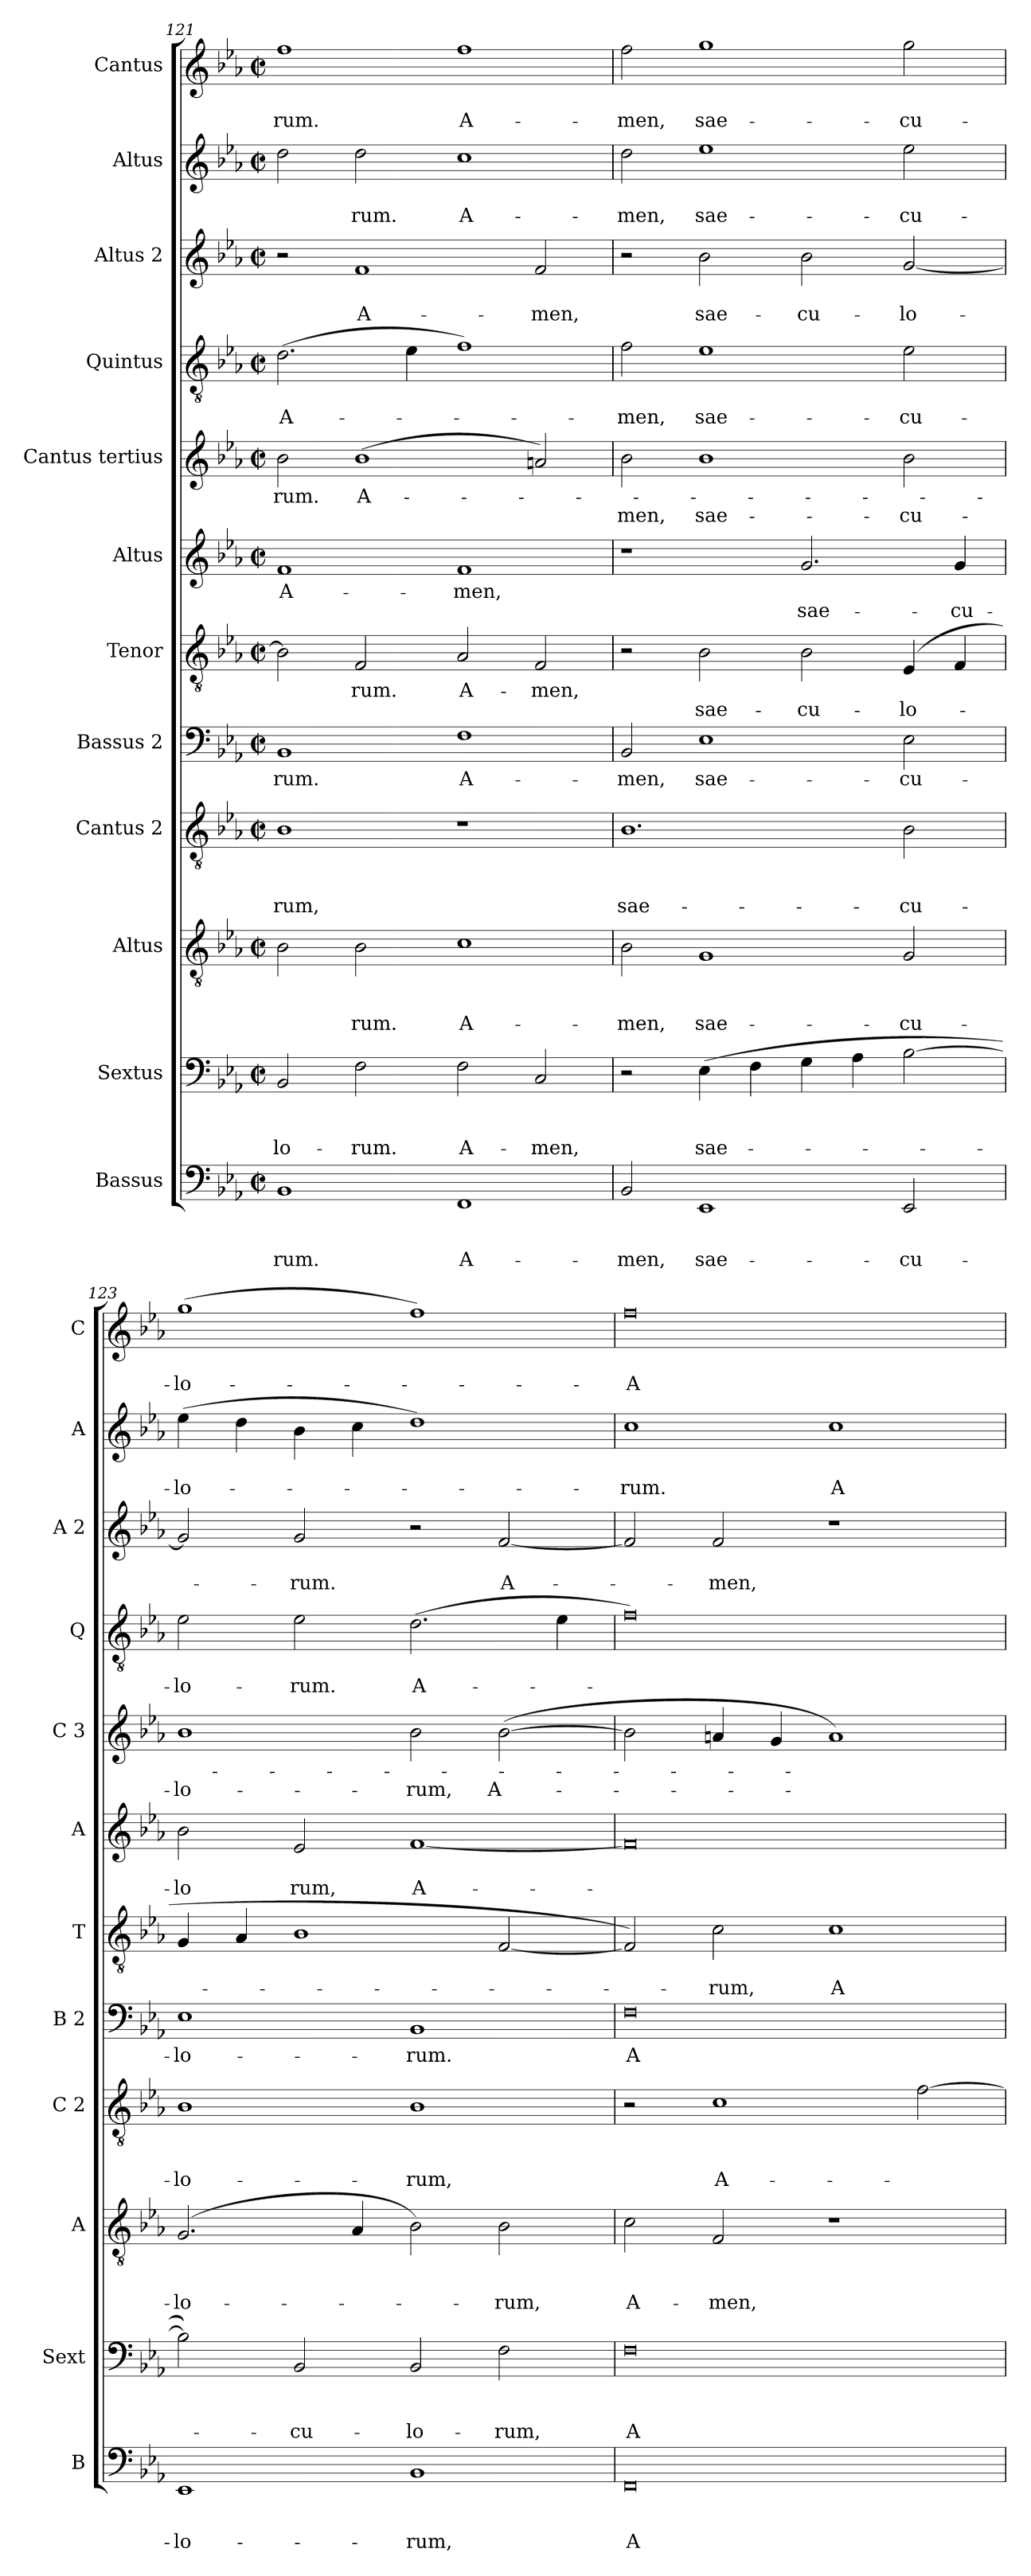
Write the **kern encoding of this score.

**kern	**text	**text	**text	**kern	**text	**text	**text	**kern	**text	**text	**text	**kern	**text	**text	**text	**kern	**text	**kern	**text	**text	**kern	**text	**text	**kern	**text	**text	**kern	**text	**text	**kern	**text	**text	**kern	**text	**text	**kern	**text	**text
*part12	*part12	*part12	*part12	*part11	*part11	*part11	*part11	*part10	*part10	*part10	*part10	*part9	*part9	*part9	*part9	*part8	*part8	*part7	*part7	*part7	*part6	*part6	*part6	*part5	*part5	*part5	*part4	*part4	*part4	*part3	*part3	*part3	*part2	*part2	*part2	*part1	*part1	*part1
*staff12	*staff12	*staff12	*staff12	*staff11	*staff11	*staff11	*staff11	*staff10	*staff10	*staff10	*staff10	*staff9	*staff9	*staff9	*staff9	*staff8	*staff8	*staff7	*staff7	*staff7	*staff6	*staff6	*staff6	*staff5	*staff5	*staff5	*staff4	*staff4	*staff4	*staff3	*staff3	*staff3	*staff2	*staff2	*staff2	*staff1	*staff1	*staff1
*I"Bassus	*	*	*	*I"Sextus	*	*	*	*I"Altus	*	*	*	*I"Cantus 2	*	*	*	*I"Bassus 2	*	*I"Tenor	*	*	*I"Altus	*	*	*I"Cantus  tertius	*	*	*I"Quintus	*	*	*I"Altus 2	*	*	*I"Altus	*	*	*I"Cantus	*	*
*I'B	*	*	*	*I'Sext	*	*	*	*I'A	*	*	*	*I'C 2	*	*	*	*I'B 2	*	*I'T	*	*	*I'A	*	*	*I'C 3	*	*	*I'Q	*	*	*I'A 2	*	*	*I'A	*	*	*I'C	*	*
*clefF4	*	*	*	*clefF4	*	*	*	*clefGv2	*	*	*	*clefGv2	*	*	*	*clefF4	*	*clefGv2	*	*	*clefG2	*	*	*clefG2	*	*	*clefGv2	*	*	*clefG2	*	*	*clefG2	*	*	*clefG2	*	*
*k[b-e-a-]	*	*	*	*k[b-e-a-]	*	*	*	*k[b-e-a-]	*	*	*	*k[b-e-a-]	*	*	*	*k[b-e-a-]	*	*k[b-e-a-]	*	*	*k[b-e-a-]	*	*	*k[b-e-a-]	*	*	*k[b-e-a-]	*	*	*k[b-e-a-]	*	*	*k[b-e-a-]	*	*	*k[b-e-a-]	*	*
*E-:	*	*	*	*E-:	*	*	*	*E-:	*	*	*	*E-:	*	*	*	*E-:	*	*E-:	*	*	*E-:	*	*	*E-:	*	*	*E-:	*	*	*E-:	*	*	*E-:	*	*	*E-:	*	*
*M2/2	*	*	*	*M2/2	*	*	*	*M2/2	*	*	*	*M2/2	*	*	*	*M2/2	*	*M2/2	*	*	*M2/2	*	*	*M2/2	*	*	*M2/2	*	*	*M2/2	*	*	*M2/2	*	*	*M2/2	*	*
*met(c|)	*	*	*	*met(c|)	*	*	*	*met(c|)	*	*	*	*met(c|)	*	*	*	*met(c|)	*	*met(c|)	*	*	*met(c|)	*	*	*met(c|)	*	*	*met(c|)	*	*	*met(c|)	*	*	*met(c|)	*	*	*met(c|)	*	*
=121	=121	=121	=121	=121	=121	=121	=121	=121	=121	=121	=121	=121	=121	=121	=121	=121	=121	=121	=121	=121	=121	=121	=121	=121	=121	=121	=121	=121	=121	=121	=121	=121	=121	=121	=121	=121	=121	=121
!	!	!	!LO:LY:b	!	!	!	!LO:LY:b	!	!	!	!	!	!	!	!LO:LY:b	!	!LO:LY:b	!	!	!	!	!LO:LY:b	!	!	!LO:LY:b	!	!	!	!LO:LY:b	!	!	!	!	!	!	!	!	!LO:LY:b
1BB-	.	.	-rum.	2BB-/	.	.	-lo-	2B-\	.	.	.	1B-	.	.	-rum,	1BB-	-rum.	2B-\]	.	.	1f	A-	.	2b-\	-rum.	.	(>2.d\	.	A-	2r	.	.	2dd\	.	.	1ff	.	-rum.
!	!	!	!	!	!	!	!LO:LY:b	!	!	!	!LO:LY:b	!	!	!	!	!	!	!	!LO:LY:b	!	!	!	!	!	!LO:LY:b	!	!	!	!	!	!	!LO:LY:b	!	!	!LO:LY:b	!	!	!
.	.	.	.	2F\	.	.	-rum.	2B-\	.	.	-rum.	.	.	.	.	.	.	2F/	-rum.	.	.	.	.	(>1b-	A-	.	.	.	.	1f	.	A-	2dd\	.	-rum.	.	.	.
.	.	.	.	.	.	.	.	.	.	.	.	.	.	.	.	.	.	.	.	.	.	.	.	.	.	.	4e-\	.	.	.	.	.	.	.	.	.	.	.
!	!	!	!LO:LY:b	!	!	!	!LO:LY:b	!	!	!	!LO:LY:b	!	!	!	!	!	!LO:LY:b	!	!LO:LY:b	!	!	!LO:LY:b	!	!	!	!	!	!	!	!	!	!	!	!	!LO:LY:b	!	!	!LO:LY:b
1FF	.	.	A-	2F\	.	.	A-	1c	.	.	A-	1r	.	.	.	1F	A-	2A-/	A-	.	1f	-men,	.	.	.	.	1f)	.	.	.	.	.	1cc	.	A-	1ff	.	A-
!	!	!	!	!	!	!	!LO:LY:b	!	!	!	!	!	!	!	!	!	!	!	!LO:LY:b	!	!	!	!	!	!	!	!	!	!	!	!	!LO:LY:b	!	!	!	!	!	!
.	.	.	.	2C/	.	.	-men,	.	.	.	.	.	.	.	.	.	.	2F/	-men,	.	.	.	.	2an/)	.	.	.	.	.	2f/	.	-men,	.	.	.	.	.	.
!!LO:PB:g=z
=122	=122	=122	=122	=122	=122	=122	=122	=122	=122	=122	=122	=122	=122	=122	=122	=122	=122	=122	=122	=122	=122	=122	=122	=122	=122	=122	=122	=122	=122	=122	=122	=122	=122	=122	=122	=122	=122	=122
!	!	!	!LO:LY:b	!	!	!	!	!	!	!	!LO:LY:b	!	!	!	!LO:LY:b	!	!LO:LY:b	!	!	!	!	!	!	!	!	!LO:LY:b	!	!	!LO:LY:b	!	!	!	!	!	!LO:LY:b	!	!	!LO:LY:b
2BB-/	.	.	-men,	2r	.	.	.	2B-\	.	.	-men,	1.B-	.	.	sae-	2BB-/	-men,	2r	.	.	1r	.	.	2b-\	.	men,	2f\	.	-men,	2r	.	.	2dd\	.	-men,	2ff\	.	-men,
!	!	!	!LO:LY:b	!	!	!	!LO:LY:b	!	!	!	!LO:LY:b	!	!	!	!	!	!LO:LY:b	!	!	!LO:LY:b	!	!	!	!	!	!LO:LY:b	!	!	!LO:LY:b	!	!	!LO:LY:b	!	!	!LO:LY:b	!	!	!LO:LY:b
1EE-	.	.	sae-	(>4E-\	.	.	sae-	1G	.	.	sae-	.	.	.	.	1E-	sae-	2B-\	.	sae-	.	.	.	1b-	.	sae-	1e-	.	sae-	2b-\	.	sae-	1ee-	.	sae-	1gg	.	sae-
.	.	.	.	4F\	.	.	.	.	.	.	.	.	.	.	.	.	.	.	.	.	.	.	.	.	.	.	.	.	.	.	.	.	.	.	.	.	.	.
!	!	!	!	!	!	!	!	!	!	!	!	!	!	!	!	!	!	!	!	!LO:LY:b	!	!	!LO:LY:b	!	!	!	!	!	!	!	!	!LO:LY:b	!	!	!	!	!	!
.	.	.	.	4G\	.	.	.	.	.	.	.	.	.	.	.	.	.	2B-\	.	-cu-	2.g/	.	sae-	.	.	.	.	.	.	2b-\	.	-cu-	.	.	.	.	.	.
.	.	.	.	4A-\	.	.	.	.	.	.	.	.	.	.	.	.	.	.	.	.	.	.	.	.	.	.	.	.	.	.	.	.	.	.	.	.	.	.
!	!	!	!LO:LY:b	!	!	!	!	!	!	!	!LO:LY:b	!	!	!	!LO:LY:b	!	!LO:LY:b	!	!	!LO:LY:b	!	!	!	!	!	!LO:LY:b	!	!	!LO:LY:b	!	!	!LO:LY:b	!	!	!LO:LY:b	!	!	!LO:LY:b
2EE-/	.	.	-cu-	[2B-\	.	.	.	2G/	.	.	-cu-	2B-\	.	.	-cu-	2E-\	-cu-	(>4E-/	.	-lo-	.	.	.	2b-\	.	-cu-	2e-\	.	-cu-	[2g/	.	-lo-	2ee-\	.	-cu-	2gg\	.	-cu-
!	!	!	!	!	!	!	!	!	!	!	!	!	!	!	!	!	!	!	!	!	!	!	!LO:LY:b	!	!	!	!	!	!	!	!	!	!	!	!	!	!	!
.	.	.	.	.	.	.	.	.	.	.	.	.	.	.	.	.	.	4F/	.	.	4g/	.	-cu-	.	.	.	.	.	.	.	.	.	.	.	.	.	.	.
=123	=123	=123	=123	=123	=123	=123	=123	=123	=123	=123	=123	=123	=123	=123	=123	=123	=123	=123	=123	=123	=123	=123	=123	=123	=123	=123	=123	=123	=123	=123	=123	=123	=123	=123	=123	=123	=123	=123
!	!	!	!LO:LY:b	!	!	!	!	!	!	!	!LO:LY:b	!	!	!	!LO:LY:b	!	!LO:LY:b	!	!	!	!	!	!LO:LY:b	!	!	!LO:LY:b	!	!	!LO:LY:b	!	!	!	!	!	!LO:LY:b	!	!	!LO:LY:b
1EE-	.	.	-lo-	2B-\])	.	.	.	(>2.G/	.	.	-lo-	1B-	.	.	-lo-	1E-	-lo-	4G/	.	.	2b-\	.	-lo	1b-	.	-lo-	2e-\	.	-lo-	2g/]	.	.	(>4ee-\	.	-lo-	(>1gg	.	-lo-
.	.	.	.	.	.	.	.	.	.	.	.	.	.	.	.	.	.	4A-/	.	.	.	.	.	.	.	.	.	.	.	.	.	.	4dd\	.	.	.	.	.
!	!	!	!	!	!	!	!LO:LY:b	!	!	!	!	!	!	!	!	!	!	!	!	!	!	!	!LO:LY:b	!	!	!	!	!	!LO:LY:b	!	!	!LO:LY:b	!	!	!	!	!	!
.	.	.	.	2BB-/	.	.	-cu-	.	.	.	.	.	.	.	.	.	.	1B-	.	.	2e-/	.	rum,	.	.	.	2e-\	.	-rum.	2g/	.	-rum.	4b-\	.	.	.	.	.
.	.	.	.	.	.	.	.	4A-/	.	.	.	.	.	.	.	.	.	.	.	.	.	.	.	.	.	.	.	.	.	.	.	.	4cc\	.	.	.	.	.
!	!	!	!LO:LY:b	!	!	!	!LO:LY:b	!	!	!	!	!	!	!	!LO:LY:b	!	!LO:LY:b	!	!	!	!	!	!LO:LY:b	!	!	!LO:LY:b	!	!	!LO:LY:b	!	!	!	!	!	!	!	!	!
1BB-	.	.	-rum,	2BB-/	.	.	-lo-	2B-\)	.	.	.	1B-	.	.	-rum,	1BB-	-rum.	.	.	.	[1f	.	A-	2b-\	.	-rum,	(>2.d\	.	A-	2r	.	.	1dd)	.	.	1ff)	.	.
!	!	!	!	!	!	!	!LO:LY:b	!	!	!	!LO:LY:b	!	!	!	!	!	!	!	!	!	!	!	!	!	!	!LO:LY:b	!	!	!	!	!	!LO:LY:b	!	!	!	!	!	!
.	.	.	.	2F\	.	.	-rum,	2B-\	.	.	-rum,	.	.	.	.	.	.	[2F/	.	.	.	.	.	(>[2b-\	.	A-	.	.	.	[2f/	.	A-	.	.	.	.	.	.
.	.	.	.	.	.	.	.	.	.	.	.	.	.	.	.	.	.	.	.	.	.	.	.	.	.	.	4e-\	.	.	.	.	.	.	.	.	.	.	.
=124	=124	=124	=124	=124	=124	=124	=124	=124	=124	=124	=124	=124	=124	=124	=124	=124	=124	=124	=124	=124	=124	=124	=124	=124	=124	=124	=124	=124	=124	=124	=124	=124	=124	=124	=124	=124	=124	=124
!	!	!	!LO:LY:b	!	!	!	!LO:LY:b	!	!	!	!LO:LY:b	!	!	!	!	!	!LO:LY:b	!	!	!	!	!	!	!	!	!	!	!	!	!	!	!	!	!	!LO:LY:b	!	!	!LO:LY:b
0FF	.	.	A-	0F	.	.	A-	2c\	.	.	A-	2r	.	.	.	0F	A-	2F/])	.	.	0f]	.	.	2b-\]	.	.	0f)	.	.	2f/]	.	.	1cc	.	-rum.	0ff	.	-A-
!	!	!	!	!	!	!	!	!	!	!	!LO:LY:b	!	!	!	!LO:LY:b	!	!	!	!	!LO:LY:b	!	!	!	!	!	!	!	!	!	!	!	!LO:LY:b	!	!	!	!	!	!
.	.	.	.	.	.	.	.	2F/	.	.	-men,	1c	.	.	A-	.	.	2c\	.	-rum,	.	.	.	4an/	.	.	.	.	.	2f/	.	-men,	.	.	.	.	.	.
.	.	.	.	.	.	.	.	.	.	.	.	.	.	.	.	.	.	.	.	.	.	.	.	4g/	.	.	.	.	.	.	.	.	.	.	.	.	.	.
!	!	!	!	!	!	!	!	!	!	!	!	!	!	!	!	!	!	!	!	!LO:LY:b	!	!	!	!	!	!	!	!	!	!	!	!	!	!	!LO:LY:b	!	!	!
.	.	.	.	.	.	.	.	1r	.	.	.	.	.	.	.	.	.	1c	.	A-	.	.	.	1a)	.	.	.	.	.	1r	.	.	1cc	.	A-	.	.	.
.	.	.	.	.	.	.	.	.	.	.	.	[2f\	.	.	.	.	.	.	.	.	.	.	.	.	.	.	.	.	.	.	.	.	.	.	.	.	.	.
=	=	=	=	=	=	=	=	=	=	=	=	=	=	=	=	=	=	=	=	=	=	=	=	=	=	=	=	=	=	=	=	=	=	=	=	=	=	=
*-	*-	*-	*-	*-	*-	*-	*-	*-	*-	*-	*-	*-	*-	*-	*-	*-	*-	*-	*-	*-	*-	*-	*-	*-	*-	*-	*-	*-	*-	*-	*-	*-	*-	*-	*-	*-	*-	*-
